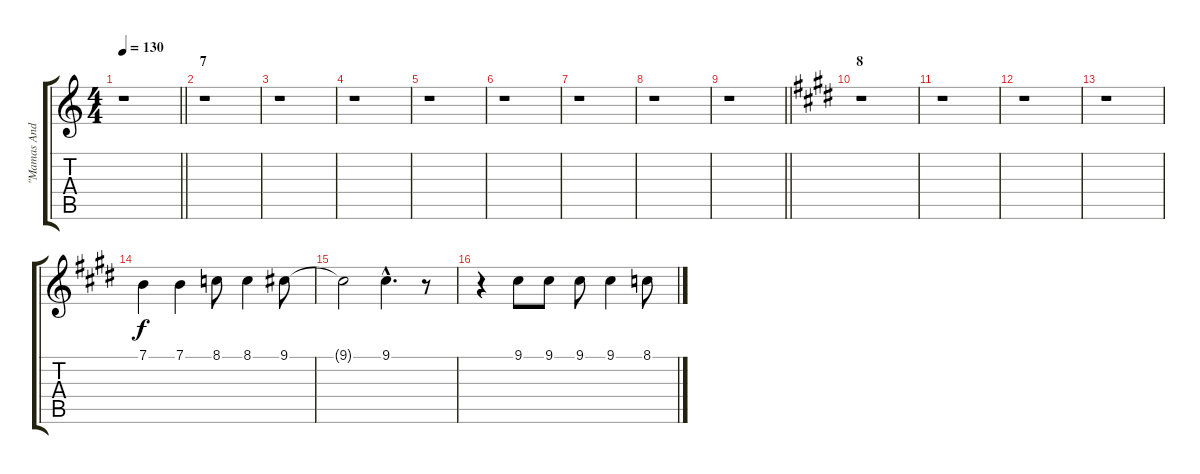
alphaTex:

\track ("\"Mamas And The Papas\" voice" "\"Mamas And") {instrument piccolo}
\staff {score tabs}
\tuning (E4 B3 G3 D3 A2 E2) {hide}
\ts (4 4)
\tempo 130
\clef g2
\barLineRight lightlight
\ks c
r.1{dy f} |
\section ("" "7")
r.1 |
r.1 |
r.1 |
r.1 |
r.1 |
r.1 |
r.1 |
\barLineRight lightlight
r.1 |
\section ("" "8")
\ks e
r.1 |
r.1 |
r.1 |
r.1 |
7.1.4 7.1.4 8.1.8 8.1.4 9.1.8 |
9.1{t}.2 9.1{hac}.4{d} r.8 |
r.4 9.1.8 9.1.8 9.1.8 9.1.4 8.1.8
